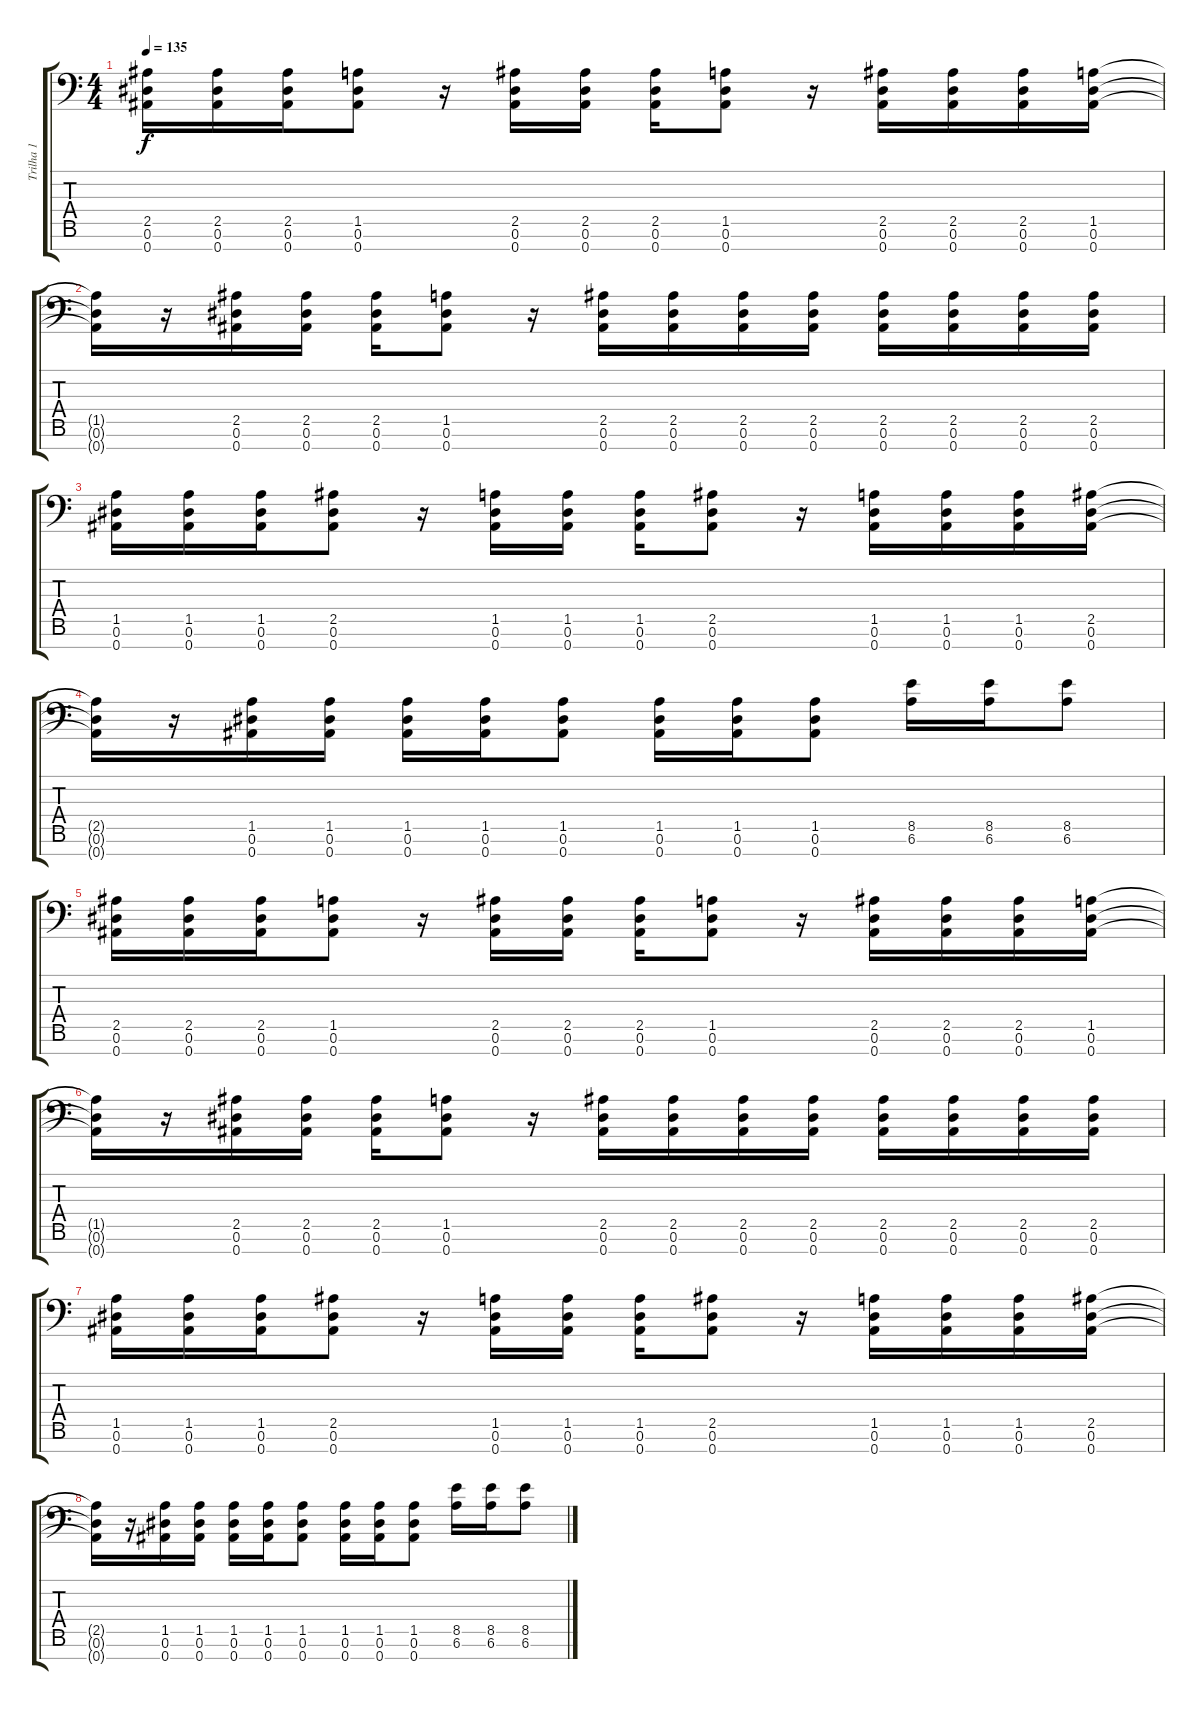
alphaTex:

\track ("Trilha 1" "Trilha 1") {instrument distortionguitar}
\staff {score tabs}
\tuning (Eb4 Bb3 Gb3 Db3 Ab2 Eb2 Bb1) {hide}
\ts (4 4)
\tempo 135
\clef f4
\ks c
(2.5 0.6 0.7).16{dy f} (2.5 0.6 0.7).16 (2.5 0.6 0.7).16 (1.5 0.6 0.7).8 r.16 (2.5 0.6 0.7).16 (2.5 0.6 0.7).16 (2.5 0.6 0.7).16 (1.5 0.6 0.7).8 r.16 (2.5 0.6 0.7).16 (2.5 0.6 0.7).16 (2.5 0.6 0.7).16 (1.5 0.6 0.7).16 |
(1.5{t} 0.6{t} 0.7{t}).16 r.16 (2.5 0.6 0.7).16 (2.5 0.6 0.7).16 (2.5 0.6 0.7).16 (1.5 0.6 0.7).8 r.16 (2.5 0.6 0.7).16 (2.5 0.6 0.7).16 (2.5 0.6 0.7).16 (2.5 0.6 0.7).16 (2.5 0.6 0.7).16 (2.5 0.6 0.7).16 (2.5 0.6 0.7).16 (2.5 0.6 0.7).16 |
(1.5 0.6 0.7).16 (1.5 0.6 0.7).16 (1.5 0.6 0.7).16 (2.5 0.6 0.7).8 r.16 (1.5 0.6 0.7).16 (1.5 0.6 0.7).16 (1.5 0.6 0.7).16 (2.5 0.6 0.7).8 r.16 (1.5 0.6 0.7).16 (1.5 0.6 0.7).16 (1.5 0.6 0.7).16 (2.5 0.6 0.7).16 |
(2.5{t} 0.6{t} 0.7{t}).16 r.16 (1.5 0.6 0.7).16 (1.5 0.6 0.7).16 (1.5 0.6 0.7).16 (1.5 0.6 0.7).16 (1.5 0.6 0.7).8 (1.5 0.6 0.7).16 (1.5 0.6 0.7).16 (1.5 0.6 0.7).8 (8.5 6.6).16 (8.5 6.6).16 (8.5 6.6).8 |
(2.5 0.6 0.7).16 (2.5 0.6 0.7).16 (2.5 0.6 0.7).16 (1.5 0.6 0.7).8 r.16 (2.5 0.6 0.7).16 (2.5 0.6 0.7).16 (2.5 0.6 0.7).16 (1.5 0.6 0.7).8 r.16 (2.5 0.6 0.7).16 (2.5 0.6 0.7).16 (2.5 0.6 0.7).16 (1.5 0.6 0.7).16 |
(1.5{t} 0.6{t} 0.7{t}).16 r.16 (2.5 0.6 0.7).16 (2.5 0.6 0.7).16 (2.5 0.6 0.7).16 (1.5 0.6 0.7).8 r.16 (2.5 0.6 0.7).16 (2.5 0.6 0.7).16 (2.5 0.6 0.7).16 (2.5 0.6 0.7).16 (2.5 0.6 0.7).16 (2.5 0.6 0.7).16 (2.5 0.6 0.7).16 (2.5 0.6 0.7).16 |
(1.5 0.6 0.7).16 (1.5 0.6 0.7).16 (1.5 0.6 0.7).16 (2.5 0.6 0.7).8 r.16 (1.5 0.6 0.7).16 (1.5 0.6 0.7).16 (1.5 0.6 0.7).16 (2.5 0.6 0.7).8 r.16 (1.5 0.6 0.7).16 (1.5 0.6 0.7).16 (1.5 0.6 0.7).16 (2.5 0.6 0.7).16 |
(2.5{t} 0.6{t} 0.7{t}).16 r.16 (1.5 0.6 0.7).16 (1.5 0.6 0.7).16 (1.5 0.6 0.7).16 (1.5 0.6 0.7).16 (1.5 0.6 0.7).8 (1.5 0.6 0.7).16 (1.5 0.6 0.7).16 (1.5 0.6 0.7).8 (8.5 6.6).16 (8.5 6.6).16 (8.5 6.6).8
